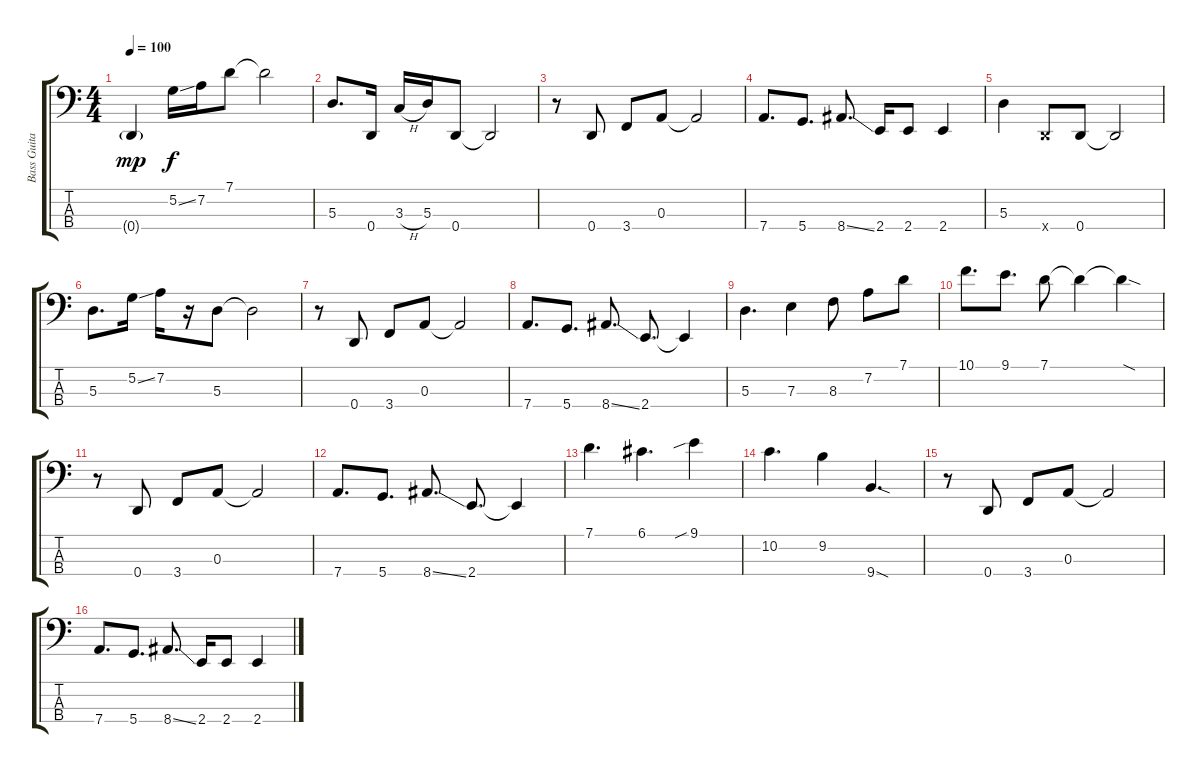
\track ("Bass Guitar" "Bass Guita") {instrument electricbassfinger}
\staff {score tabs}
\tuning (G2 D2 A1 D1) {hide}
\ts (4 4)
\tempo 100
\clef f4
\ks c
0.4{g}.4{dy mp} 5.2{ss}.16{dy f} 7.2.16 7.1.8 7.1{t}.2 |
5.3.8{d} 0.4.16 3.3{h}.16 5.3.16 0.4.8 0.4{t}.2 |
r.8 0.4.8 3.4.8 0.3.8 0.3{t}.2 |
7.4.8{d} 5.4.8{d} 8.4{ss}.8{d} 2.4.16 2.4.8 2.4.4 |
5.3.4 0.4{x}.8 0.4.8 0.4{t}.2 |
5.3.8{d} 5.2{ss}.16 7.2.16 r.16 5.3.8 5.3{t}.2 |
r.8 0.4.8 3.4.8 0.3.8 0.3{t}.2 |
7.4.8{d} 5.4.8{d} 8.4{ss}.8{d} 2.4.8{d} 2.4{t}.4 |
5.3.4{d} 7.3.4 8.3.8 7.2.8 7.1.8 |
10.1.8{d} 9.1.8{d} 7.1.8 7.1{t}.4 7.1{sod t}.4 |
r.8 0.4.8 3.4.8 0.3.8 0.3{t}.2 |
7.4.8{d} 5.4.8{d} 8.4{ss}.8{d} 2.4.8{d} 2.4{t}.4 |
7.1.4{d} 6.1.4{d} 9.1{sib}.4 |
10.2.4{d} 9.2.4 9.4{sod}.4{d} |
r.8 0.4.8 3.4.8 0.3.8 0.3{t}.2 |
7.4.8{d} 5.4.8{d} 8.4{ss}.8{d} 2.4.16 2.4.8 2.4.4
